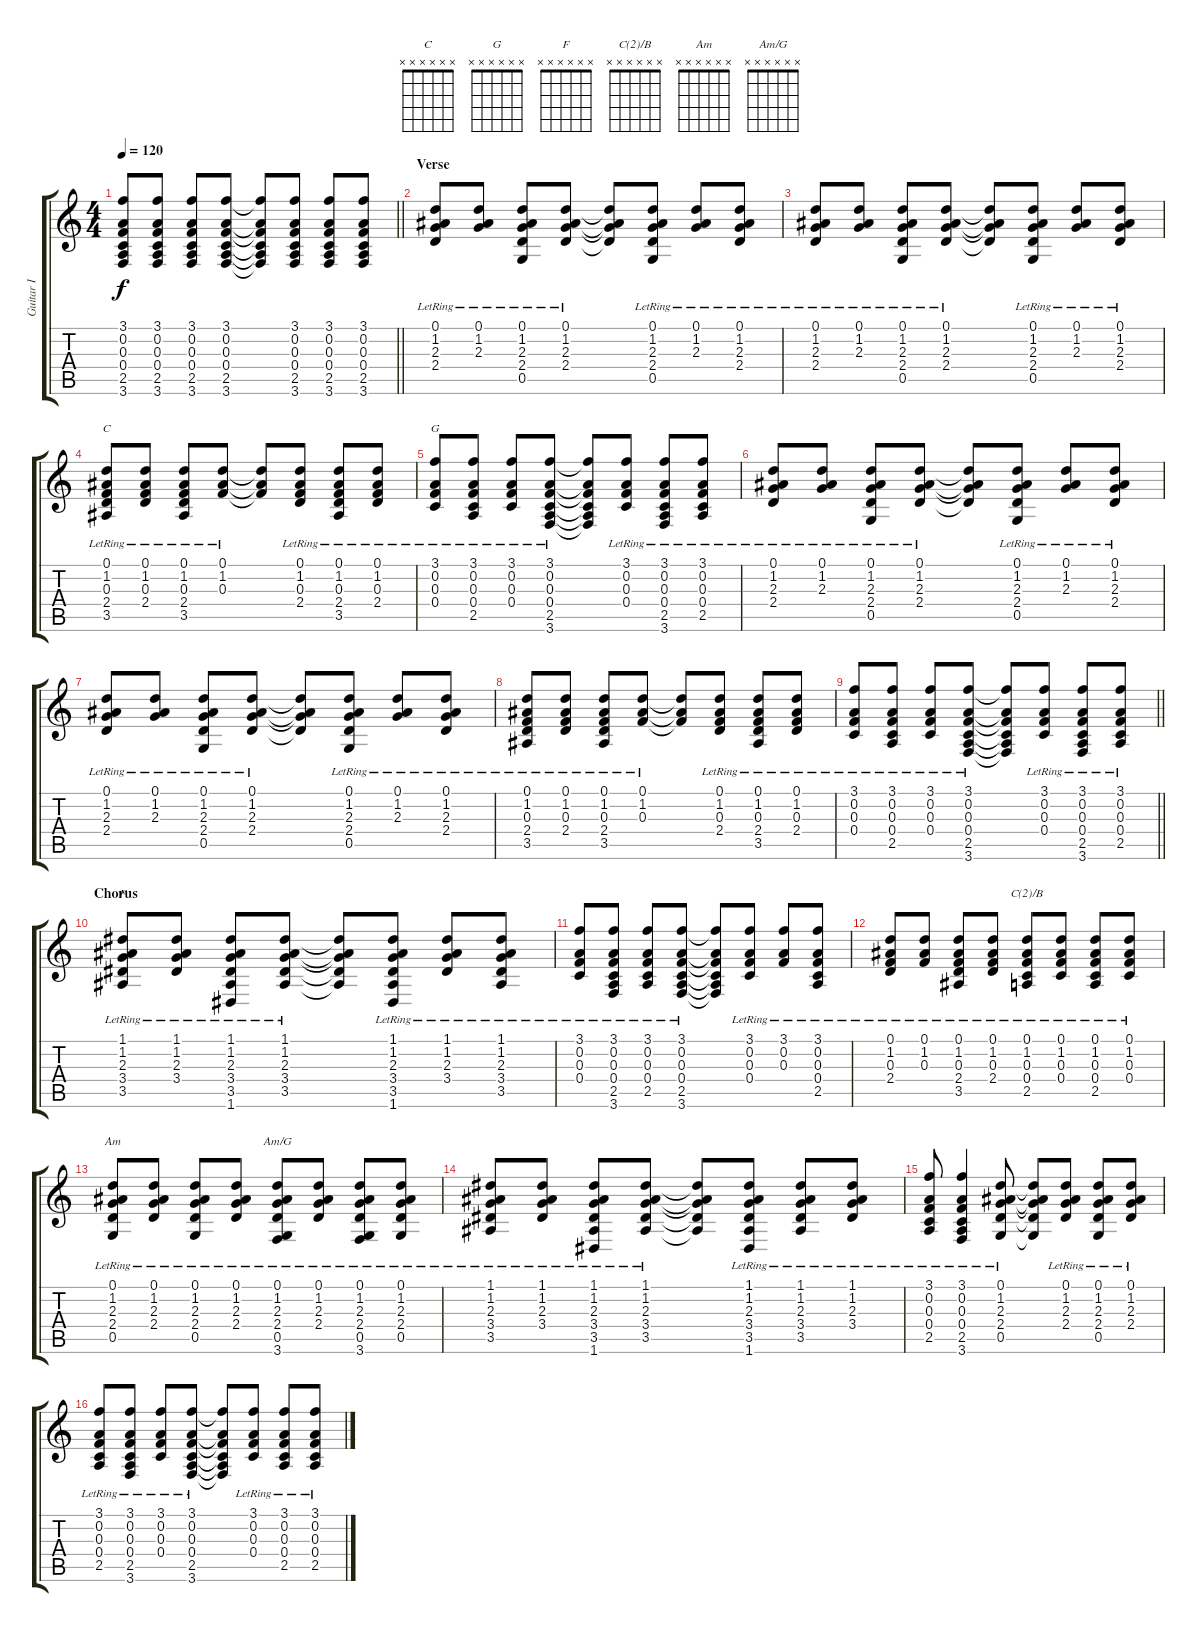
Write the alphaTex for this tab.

\track ("Guitar I" "Guitar I") {instrument acousticguitarsteel}
\staff {score tabs}
\tuning (D4 A3 F3 C3 G2 D2) {hide}
\chord ("C" x x x x x x)
\chord ("G" x x x x x x)
\chord ("F" x x x x x x)
\chord ("C(2)/B" x x x x x x)
\chord ("Am" x x x x x x)
\chord ("Am/G" x x x x x x)
\ts (4 4)
\tempo 120
\clef g2
\barLineRight lightlight
\ks c
(3.1 0.2 0.3 0.4 2.5 3.6).8{dy f} (3.1 0.2 0.3 0.4 2.5 3.6).8 (3.1 0.2 0.3 0.4 2.5 3.6).8 (3.1 0.2 0.3 0.4 2.5 3.6).8 (3.1{t} 0.2{t} 0.3{t} 0.4{t} 2.5{t} 3.6{t}).8 (3.1 0.2 0.3 0.4 2.5 3.6).8 (3.1 0.2 0.3 0.4 2.5 3.6).8 (3.1 0.2 0.3 0.4 2.5 3.6).8 |
\section ("" "Verse")
(0.1{lr} 1.2{lr} 2.3{lr} 2.4{lr}).8 (0.1{lr} 1.2{lr} 2.3{lr}).8 (0.1{lr} 1.2{lr} 2.3{lr} 2.4{lr} 0.5{lr}).8 (0.1{lr} 1.2{lr} 2.3{lr} 2.4{lr}).8 (0.1{t} 1.2{t} 2.3{t} 2.4{t}).8 (0.1{lr} 1.2{lr} 2.3{lr} 2.4{lr} 0.5{lr}).8 (0.1{lr} 1.2{lr} 2.3{lr}).8 (0.1{lr} 1.2{lr} 2.3{lr} 2.4{lr}).8 |
(0.1{lr} 1.2{lr} 2.3{lr} 2.4{lr}).8 (0.1{lr} 1.2{lr} 2.3{lr}).8 (0.1{lr} 1.2{lr} 2.3{lr} 2.4{lr} 0.5{lr}).8 (0.1{lr} 1.2{lr} 2.3{lr} 2.4{lr}).8 (0.1{t} 1.2{t} 2.3{t} 2.4{t}).8 (0.1{lr} 1.2{lr} 2.3{lr} 2.4{lr} 0.5{lr}).8 (0.1{lr} 1.2{lr} 2.3{lr}).8 (0.1{lr} 1.2{lr} 2.3{lr} 2.4{lr}).8 |
(0.1{lr} 1.2{lr} 0.3{lr} 2.4{lr} 3.5{lr}).8{ch "C"} (0.1{lr} 1.2{lr} 0.3{lr} 2.4{lr}).8 (0.1{lr} 1.2{lr} 0.3{lr} 2.4{lr} 3.5{lr}).8 (0.1{lr} 1.2{lr} 0.3{lr}).8 (0.1{t} 1.2{t} 0.3{t}).8 (0.1{lr} 1.2{lr} 0.3{lr} 2.4{lr}).8 (0.1{lr} 1.2{lr} 0.3{lr} 2.4{lr} 3.5{lr}).8 (0.1{lr} 1.2{lr} 0.3{lr} 2.4{lr}).8 |
(3.1{lr} 0.2{lr} 0.3{lr} 0.4{lr}).8{ch "G"} (3.1{lr} 0.2{lr} 0.3{lr} 0.4{lr} 2.5{lr}).8 (3.1{lr} 0.2{lr} 0.3{lr} 0.4{lr}).8 (3.1{lr} 0.2{lr} 0.3{lr} 0.4{lr} 2.5{lr} 3.6{lr}).8 (3.1{t} 0.2{t} 0.3{t} 0.4{t} 2.5{t} 3.6{t}).8 (3.1{lr} 0.2{lr} 0.3{lr} 0.4{lr}).8 (3.1{lr} 0.2{lr} 0.3{lr} 0.4{lr} 2.5{lr} 3.6{lr}).8 (3.1{lr} 0.2{lr} 0.3{lr} 0.4{lr} 2.5{lr}).8 |
(0.1{lr} 1.2{lr} 2.3{lr} 2.4{lr}).8 (0.1{lr} 1.2{lr} 2.3{lr}).8 (0.1{lr} 1.2{lr} 2.3{lr} 2.4{lr} 0.5{lr}).8 (0.1{lr} 1.2{lr} 2.3{lr} 2.4{lr}).8 (0.1{t} 1.2{t} 2.3{t} 2.4{t}).8 (0.1{lr} 1.2{lr} 2.3{lr} 2.4{lr} 0.5{lr}).8 (0.1{lr} 1.2{lr} 2.3{lr}).8 (0.1{lr} 1.2{lr} 2.3{lr} 2.4{lr}).8 |
(0.1{lr} 1.2{lr} 2.3{lr} 2.4{lr}).8 (0.1{lr} 1.2{lr} 2.3{lr}).8 (0.1{lr} 1.2{lr} 2.3{lr} 2.4{lr} 0.5{lr}).8 (0.1{lr} 1.2{lr} 2.3{lr} 2.4{lr}).8 (0.1{t} 1.2{t} 2.3{t} 2.4{t}).8 (0.1{lr} 1.2{lr} 2.3{lr} 2.4{lr} 0.5{lr}).8 (0.1{lr} 1.2{lr} 2.3{lr}).8 (0.1{lr} 1.2{lr} 2.3{lr} 2.4{lr}).8 |
(0.1{lr} 1.2{lr} 0.3{lr} 2.4{lr} 3.5{lr}).8 (0.1{lr} 1.2{lr} 0.3{lr} 2.4{lr}).8 (0.1{lr} 1.2{lr} 0.3{lr} 2.4{lr} 3.5{lr}).8 (0.1{lr} 1.2{lr} 0.3{lr}).8 (0.1{t} 1.2{t} 0.3{t}).8 (0.1{lr} 1.2{lr} 0.3{lr} 2.4{lr}).8 (0.1{lr} 1.2{lr} 0.3{lr} 2.4{lr} 3.5{lr}).8 (0.1{lr} 1.2{lr} 0.3{lr} 2.4{lr}).8 |
\barLineRight lightlight
(3.1{lr} 0.2{lr} 0.3{lr} 0.4{lr}).8 (3.1{lr} 0.2{lr} 0.3{lr} 0.4{lr} 2.5{lr}).8 (3.1{lr} 0.2{lr} 0.3{lr} 0.4{lr}).8 (3.1{lr} 0.2{lr} 0.3{lr} 0.4{lr} 2.5{lr} 3.6{lr}).8 (3.1{t} 0.2{t} 0.3{t} 0.4{t} 2.5{t} 3.6{t}).8 (3.1{lr} 0.2{lr} 0.3{lr} 0.4{lr}).8 (3.1{lr} 0.2{lr} 0.3{lr} 0.4{lr} 2.5{lr} 3.6{lr}).8 (3.1{lr} 0.2{lr} 0.3{lr} 0.4{lr} 2.5{lr}).8 |
\section ("" "Chorus")
(1.1{lr} 1.2{lr} 2.3{lr} 3.4{lr} 3.5{lr}).8{ch "F"} (1.1{lr} 1.2{lr} 2.3{lr} 3.4{lr}).8 (1.1{lr} 1.2{lr} 2.3{lr} 3.4{lr} 3.5{lr} 1.6{lr}).8 (1.1{lr} 1.2{lr} 2.3{lr} 3.4{lr} 3.5{lr}).8 (1.1{t} 1.2{t} 2.3{t} 3.4{t} 3.5{t}).8 (1.1{lr} 1.2{lr} 2.3{lr} 3.4{lr} 3.5{lr} 1.6{lr}).8 (1.1{lr} 1.2{lr} 2.3{lr} 3.4{lr}).8 (1.1{lr} 1.2{lr} 2.3{lr} 3.4{lr} 3.5{lr}).8 |
(3.1{lr} 0.2{lr} 0.3{lr} 0.4{lr}).8 (3.1{lr} 0.2{lr} 0.3{lr} 0.4{lr} 2.5{lr} 3.6{lr}).8 (3.1{lr} 0.2{lr} 0.3{lr} 0.4{lr} 2.5{lr}).8 (3.1{lr} 0.2{lr} 0.3{lr} 0.4{lr} 2.5{lr} 3.6{lr}).8 (3.1{t} 0.2{t} 0.3{t} 0.4{t} 2.5{t} 3.6{t}).8 (3.1{lr} 0.2{lr} 0.3{lr} 0.4{lr}).8 (3.1{lr} 0.2{lr} 0.3{lr}).8 (3.1{lr} 0.2{lr} 0.3{lr} 0.4{lr} 2.5{lr}).8 |
(0.1{lr} 1.2{lr} 0.3{lr} 2.4{lr}).8 (0.1{lr} 1.2{lr} 0.3{lr}).8 (0.1{lr} 1.2{lr} 0.3{lr} 2.4{lr} 3.5{lr}).8 (0.1{lr} 1.2{lr} 0.3{lr} 2.4{lr}).8 (0.1{lr} 1.2{lr} 0.3{lr} 0.4{lr} 2.5{lr}).8{ch "C(2)/B"} (0.1{lr} 1.2{lr} 0.3{lr} 0.4{lr}).8 (0.1{lr} 1.2{lr} 0.3{lr} 0.4{lr} 2.5{lr}).8 (0.1{lr} 1.2{lr} 0.3{lr} 0.4{lr}).8 |
(0.1{lr} 1.2{lr} 2.3{lr} 2.4{lr} 0.5{lr}).8{ch "Am"} (0.1{lr} 1.2{lr} 2.3{lr} 2.4{lr}).8 (0.1{lr} 1.2{lr} 2.3{lr} 2.4{lr} 0.5{lr}).8 (0.1{lr} 1.2{lr} 2.3{lr} 2.4{lr}).8 (0.1{lr} 1.2{lr} 2.3{lr} 2.4{lr} 0.5{lr} 3.6{lr}).8{ch "Am/G"} (0.1{lr} 1.2{lr} 2.3{lr} 2.4{lr}).8 (0.1{lr} 1.2{lr} 2.3{lr} 2.4{lr} 0.5{lr} 3.6{lr}).8 (0.1{lr} 1.2{lr} 2.3{lr} 2.4{lr} 0.5{lr}).8 |
(1.1{lr} 1.2{lr} 2.3{lr} 3.4{lr} 3.5{lr}).8 (1.1{lr} 1.2{lr} 2.3{lr} 3.4{lr}).8 (1.1{lr} 1.2{lr} 2.3{lr} 3.4{lr} 3.5{lr} 1.6{lr}).8 (1.1{lr} 1.2{lr} 2.3{lr} 3.4{lr} 3.5{lr}).8 (1.1{t} 1.2{t} 2.3{t} 3.4{t} 3.5{t}).8 (1.1{lr} 1.2{lr} 2.3{lr} 3.4{lr} 3.5{lr} 1.6{lr}).8 (1.1{lr} 1.2{lr} 2.3{lr} 3.4{lr} 3.5{lr}).8 (1.1{lr} 1.2{lr} 2.3{lr} 3.4{lr}).8 |
(3.1{lr} 0.2{lr} 0.3{lr} 0.4{lr} 2.5{lr}).8 (3.1{lr} 0.2{lr} 0.3{lr} 0.4{lr} 2.5{lr} 3.6{lr}).4 (0.1{lr} 1.2{lr} 2.3{lr} 2.4{lr} 0.5{lr}).8 (0.1{t} 1.2{t} 2.3{t} 2.4{t} 0.5{t}).8 (0.1{lr} 1.2{lr} 2.3{lr} 2.4{lr}).8 (0.1{lr} 1.2{lr} 2.3{lr} 2.4{lr} 0.5{lr}).8 (0.1{lr} 1.2{lr} 2.3{lr} 2.4{lr}).8 |
(3.1{lr} 0.2{lr} 0.3{lr} 0.4{lr} 2.5{lr}).8 (3.1{lr} 0.2{lr} 0.3{lr} 0.4{lr} 2.5{lr} 3.6{lr}).8 (3.1{lr} 0.2{lr} 0.3{lr} 0.4{lr}).8 (3.1{lr} 0.2{lr} 0.3{lr} 0.4{lr} 2.5{lr} 3.6{lr}).8 (3.1{t} 0.2{t} 0.3{t} 0.4{t} 2.5{t} 3.6{t}).8 (3.1{lr} 0.2{lr} 0.3{lr} 0.4{lr}).8 (3.1{lr} 0.2{lr} 0.3{lr} 0.4{lr} 2.5{lr}).8 (3.1{lr} 0.2{lr} 0.3{lr} 0.4{lr} 2.5{lr}).8
